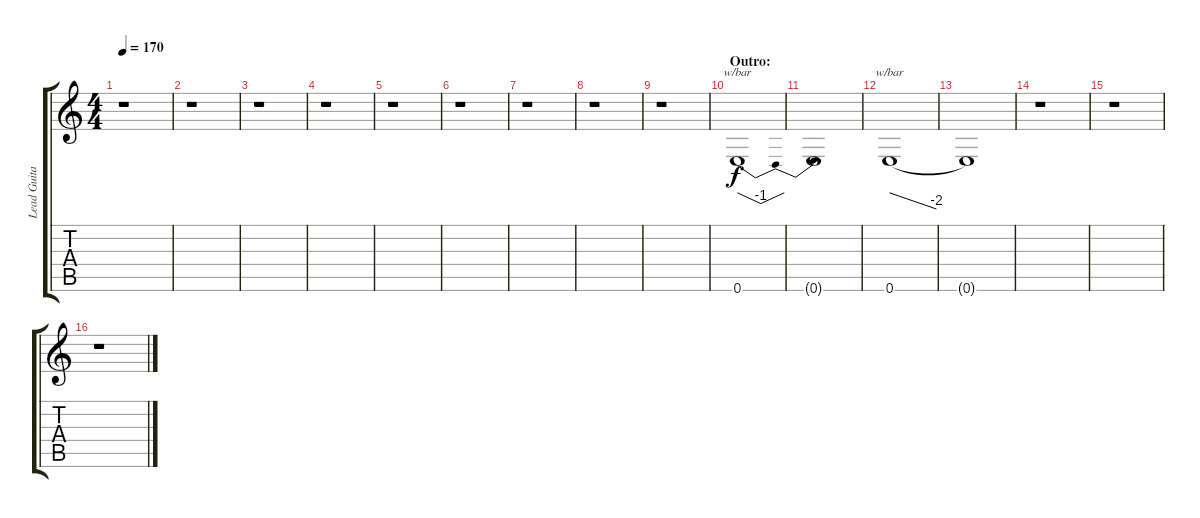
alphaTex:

\track ("Lead Guitar I" "Lead Guita") {instrument distortionguitar}
\staff {score tabs}
\tuning (E4 B3 G3 D3 A2 E2) {hide}
\ts (4 4)
\tempo 170
\clef g2
\ks c
r.1{dy f} |
r.1 |
r.1 |
r.1 |
r.1 |
r.1 |
r.1 |
r.1 |
r.1 |
\section ("" "Outro:")
0.6.1{tbe (dip default 0 0 30 -4 60 0)} |
0.6{t}.1 |
0.6.1{tbe (dive default 0 0 60 -8)} |
0.6{t}.1 |
r.1 |
r.1 |
r.1
